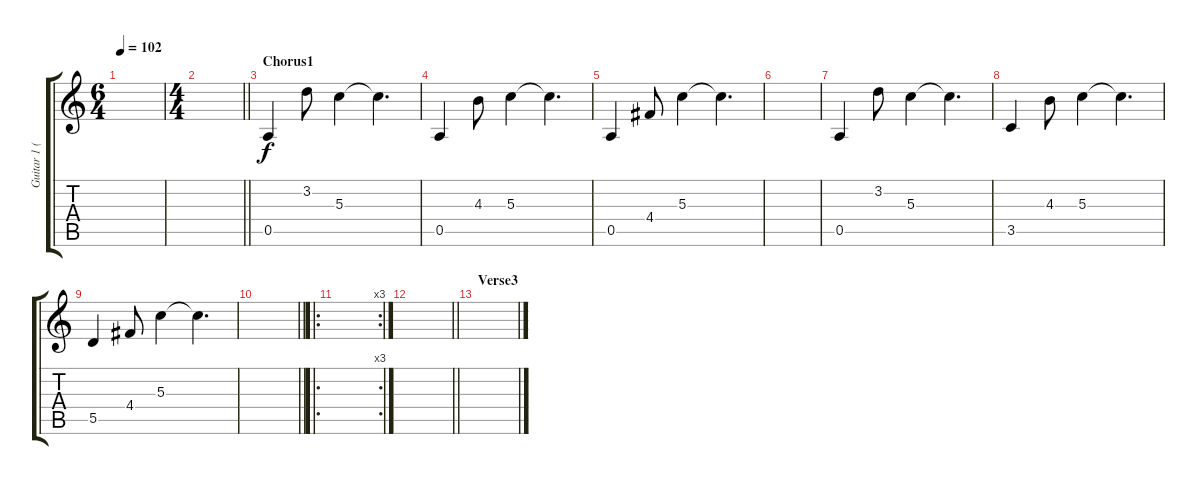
\track ("Guitar 1 (Clean)" "Guitar 1 (") {instrument electricguitarclean}
\staff {score tabs}
\tuning (E4 B3 G3 D3 A2 E2) {hide}
\ts (6 4)
\tempo 102
\clef g2
\ks c
|
\ts (4 4)
\barLineRight lightlight
|
\section ("" "Chorus1")
0.5.4 3.2.8 5.3.4 5.3{t}.4{d} |
0.5.4 4.3.8 5.3.4 5.3{t}.4{d} |
0.5.4 4.4.8 5.3.4 5.3{t}.4{d} |
|
0.5.4 3.2.8 5.3.4 5.3{t}.4{d} |
3.5.4 4.3.8 5.3.4 5.3{t}.4{d} |
5.5.4 4.4.8 5.3.4 5.3{t}.4{d} |
\barLineRight lightlight
|
\ro
\rc 3
|
\barLineRight lightlight
|
\section ("" "Verse3")
